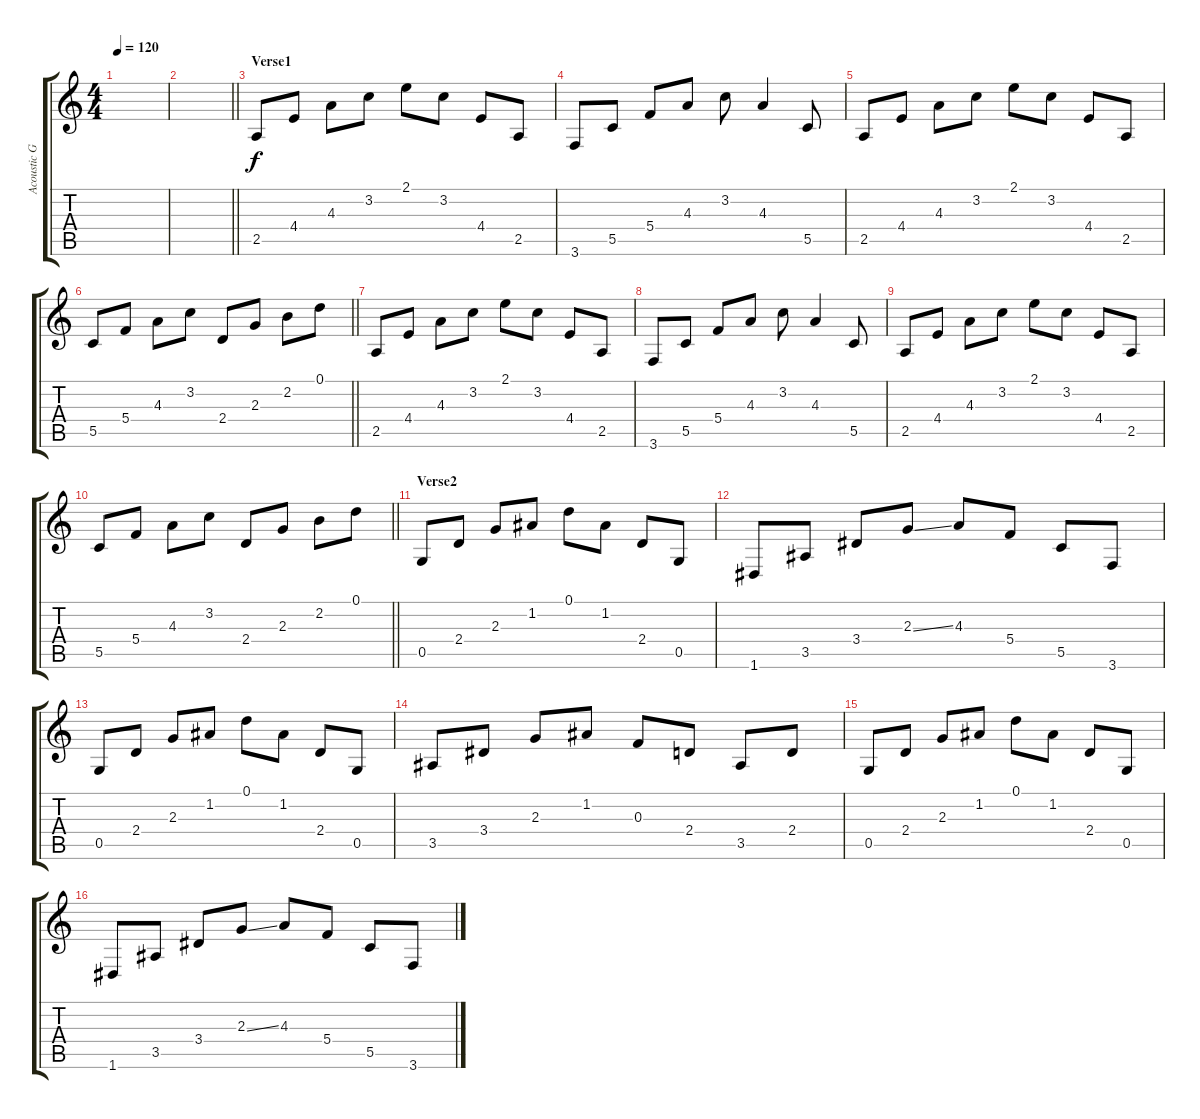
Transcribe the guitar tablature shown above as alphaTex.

\track ("Acoustic Guitar" "Acoustic G") {instrument acousticguitarsteel}
\staff {score tabs}
\tuning (D4 A3 F3 C3 G2 D2) {hide}
\ts (4 4)
\tempo 120
\clef g2
\ks c
|
\barLineRight lightlight
|
\section ("" "Verse1")
2.5.8 4.4.8 4.3.8 3.2.8 2.1.8 3.2.8 4.4.8 2.5.8 |
3.6.8 5.5.8 5.4.8 4.3.8 3.2.8 4.3.4 5.5.8 |
2.5.8 4.4.8 4.3.8 3.2.8 2.1.8 3.2.8 4.4.8 2.5.8 |
\barLineRight lightlight
5.5.8 5.4.8 4.3.8 3.2.8 2.4.8 2.3.8 2.2.8 0.1.8 |
2.5.8 4.4.8 4.3.8 3.2.8 2.1.8 3.2.8 4.4.8 2.5.8 |
3.6.8 5.5.8 5.4.8 4.3.8 3.2.8 4.3.4 5.5.8 |
2.5.8 4.4.8 4.3.8 3.2.8 2.1.8 3.2.8 4.4.8 2.5.8 |
\barLineRight lightlight
5.5.8 5.4.8 4.3.8 3.2.8 2.4.8 2.3.8 2.2.8 0.1.8 |
\section ("" "Verse2")
0.5.8 2.4.8 2.3.8 1.2.8 0.1.8 1.2.8 2.4.8 0.5.8 |
1.6.8 3.5.8 3.4.8 2.3{ss}.8 4.3.8 5.4.8 5.5.8 3.6.8 |
0.5.8 2.4.8 2.3.8 1.2.8 0.1.8 1.2.8 2.4.8 0.5.8 |
3.5.8 3.4.8 2.3.8 1.2.8 0.3.8 2.4.8 3.5.8 2.4.8 |
0.5.8 2.4.8 2.3.8 1.2.8 0.1.8 1.2.8 2.4.8 0.5.8 |
1.6.8 3.5.8 3.4.8 2.3{ss}.8 4.3.8 5.4.8 5.5.8 3.6.8
